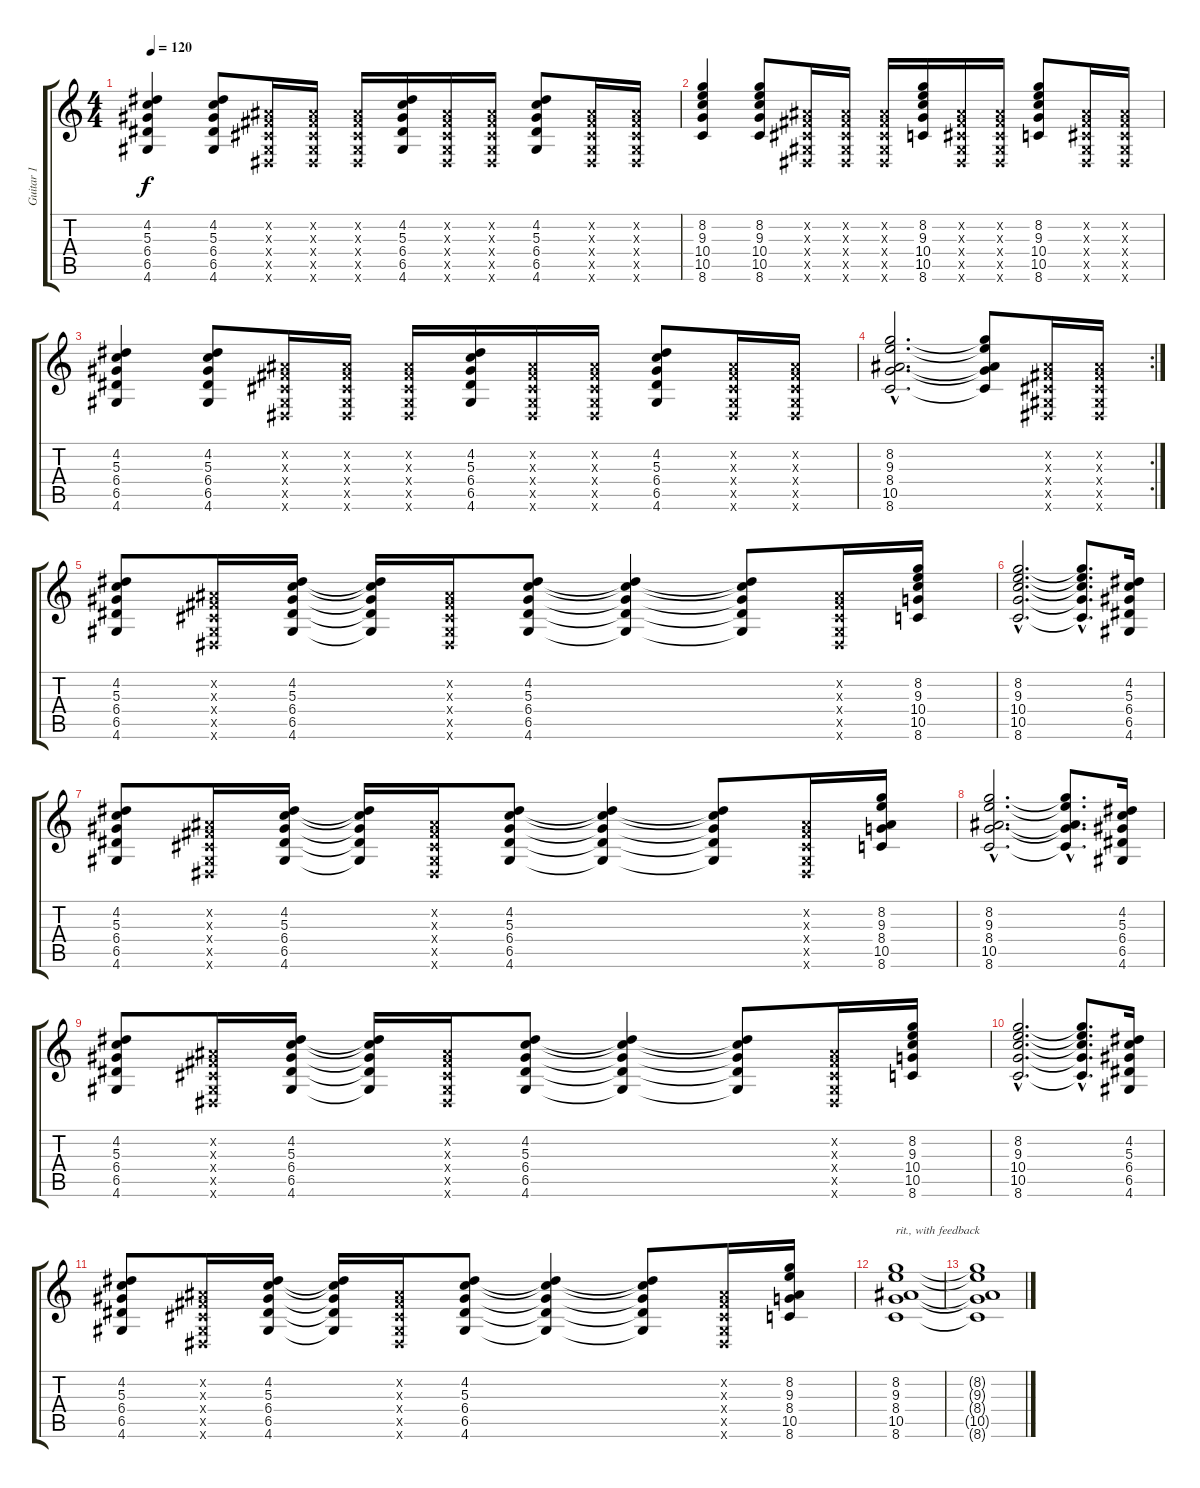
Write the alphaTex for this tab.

\track ("Guitar 1" "Guitar 1") {instrument overdrivenguitar}
\staff {score tabs}
\tuning (E4 B3 G3 D3 A2 E2) {hide}
\ts (4 4)
\tempo 120
\clef g2
\ks c
(4.2 5.3 6.4 6.5 4.6).4{dy f} (4.2 5.3 6.4 6.5 4.6).8 (-1.2{x} -1.3{x} -1.4{x} -1.5{x} -1.6{x}).16 (-1.2{x} -1.3{x} -1.4{x} -1.5{x} -1.6{x}).16 (-1.2{x} -1.3{x} -1.4{x} -1.5{x} -1.6{x}).16 (4.2 5.3 6.4 6.5 4.6).16 (-1.2{x} -1.3{x} -1.4{x} -1.5{x} -1.6{x}).16 (-1.2{x} -1.3{x} -1.4{x} -1.5{x} -1.6{x}).16 (4.2 5.3 6.4 6.5 4.6).8 (-1.2{x} -1.3{x} -1.4{x} -1.5{x} -1.6{x}).16 (-1.2{x} -1.3{x} -1.4{x} -1.5{x} -1.6{x}).16 |
(8.2 9.3 10.4 10.5 8.6).4 (8.2 9.3 10.4 10.5 8.6).8 (-1.2{x} -1.3{x} -1.4{x} -1.5{x} -1.6{x}).16 (-1.2{x} -1.3{x} -1.4{x} -1.5{x} -1.6{x}).16 (-1.2{x} -1.3{x} -1.4{x} -1.5{x} -1.6{x}).16 (8.2 9.3 10.4 10.5 8.6).16 (-1.2{x} -1.3{x} -1.4{x} -1.5{x} -1.6{x}).16 (-1.2{x} -1.3{x} -1.4{x} -1.5{x} -1.6{x}).16 (8.2 9.3 10.4 10.5 8.6).8 (-1.2{x} -1.3{x} -1.4{x} -1.5{x} -1.6{x}).16 (-1.2{x} -1.3{x} -1.4{x} -1.5{x} -1.6{x}).16 |
(4.2 5.3 6.4 6.5 4.6).4 (4.2 5.3 6.4 6.5 4.6).8 (-1.2{x} -1.3{x} -1.4{x} -1.5{x} -1.6{x}).16 (-1.2{x} -1.3{x} -1.4{x} -1.5{x} -1.6{x}).16 (-1.2{x} -1.3{x} -1.4{x} -1.5{x} -1.6{x}).16 (4.2 5.3 6.4 6.5 4.6).16 (-1.2{x} -1.3{x} -1.4{x} -1.5{x} -1.6{x}).16 (-1.2{x} -1.3{x} -1.4{x} -1.5{x} -1.6{x}).16 (4.2 5.3 6.4 6.5 4.6).8 (-1.2{x} -1.3{x} -1.4{x} -1.5{x} -1.6{x}).16 (-1.2{x} -1.3{x} -1.4{x} -1.5{x} -1.6{x}).16 |
\rc 2
(8.2{hac} 9.3{hac} 8.4{hac} 10.5{hac} 8.6{hac}).2{d} (8.2{t} 9.3{t} 8.4{t} 10.5{t} 8.6{t}).8 (-1.2{x} -1.3{x} -1.4{x} -1.5{x} -1.6{x}).16 (-1.2{x} -1.3{x} -1.4{x} -1.5{x} -1.6{x}).16 |
(4.2 5.3 6.4 6.5 4.6).8 (-1.2{x} -1.3{x} -1.4{x} -1.5{x} -1.6{x}).16 (4.2 5.3 6.4 6.5 4.6).16 (4.2{t} 5.3{t} 6.4{t} 6.5{t} 4.6{t}).16 (-1.2{x} -1.3{x} -1.4{x} -1.5{x} -1.6{x}).16 (4.2 5.3 6.4 6.5 4.6).8 (4.2{t} 5.3{t} 6.4{t} 6.5{t} 4.6{t}).4 (4.2{t} 5.3{t} 6.4{t} 6.5{t} 4.6{t}).8 (-1.2{x} -1.3{x} -1.4{x} -1.5{x} -1.6{x}).16 (8.2 9.3 10.4 10.5 8.6).16 |
(8.2{hac} 9.3{hac} 10.4{hac} 10.5{hac} 8.6{hac}).2{d} (8.2{hac t} 9.3{hac t} 10.4{hac t} 10.5{hac t} 8.6{hac t}).8{d} (4.2 5.3 6.4 6.5 4.6).16 |
(4.2 5.3 6.4 6.5 4.6).8 (-1.2{x} -1.3{x} -1.4{x} -1.5{x} -1.6{x}).16 (4.2 5.3 6.4 6.5 4.6).16 (4.2{t} 5.3{t} 6.4{t} 6.5{t} 4.6{t}).16 (-1.2{x} -1.3{x} -1.4{x} -1.5{x} -1.6{x}).16 (4.2 5.3 6.4 6.5 4.6).8 (4.2{t} 5.3{t} 6.4{t} 6.5{t} 4.6{t}).4 (4.2{t} 5.3{t} 6.4{t} 6.5{t} 4.6{t}).8 (-1.2{x} -1.3{x} -1.4{x} -1.5{x} -1.6{x}).16 (8.2 9.3 8.4 10.5 8.6).16 |
(8.2{hac} 9.3{hac} 8.4{hac} 10.5{hac} 8.6{hac}).2{d} (8.2{hac t} 9.3{hac t} 8.4{hac t} 10.5{hac t} 8.6{hac t}).8{d} (4.2 5.3 6.4 6.5 4.6).16 |
(4.2 5.3 6.4 6.5 4.6).8 (-1.2{x} -1.3{x} -1.4{x} -1.5{x} -1.6{x}).16 (4.2 5.3 6.4 6.5 4.6).16 (4.2{t} 5.3{t} 6.4{t} 6.5{t} 4.6{t}).16 (-1.2{x} -1.3{x} -1.4{x} -1.5{x} -1.6{x}).16 (4.2 5.3 6.4 6.5 4.6).8 (4.2{t} 5.3{t} 6.4{t} 6.5{t} 4.6{t}).4 (4.2{t} 5.3{t} 6.4{t} 6.5{t} 4.6{t}).8 (-1.2{x} -1.3{x} -1.4{x} -1.5{x} -1.6{x}).16 (8.2 9.3 10.4 10.5 8.6).16 |
(8.2{hac} 9.3{hac} 10.4{hac} 10.5{hac} 8.6{hac}).2{d} (8.2{hac t} 9.3{hac t} 10.4{hac t} 10.5{hac t} 8.6{hac t}).8{d} (4.2 5.3 6.4 6.5 4.6).16 |
(4.2 5.3 6.4 6.5 4.6).8 (-1.2{x} -1.3{x} -1.4{x} -1.5{x} -1.6{x}).16 (4.2 5.3 6.4 6.5 4.6).16 (4.2{t} 5.3{t} 6.4{t} 6.5{t} 4.6{t}).16 (-1.2{x} -1.3{x} -1.4{x} -1.5{x} -1.6{x}).16 (4.2 5.3 6.4 6.5 4.6).8 (4.2{t} 5.3{t} 6.4{t} 6.5{t} 4.6{t}).4 (4.2{t} 5.3{t} 6.4{t} 6.5{t} 4.6{t}).8 (-1.2{x} -1.3{x} -1.4{x} -1.5{x} -1.6{x}).16 (8.2 9.3 8.4 10.5 8.6).16 |
(8.2 9.3 8.4 10.5 8.6).1{txt "rit., with feedback"} |
(8.2{t} 9.3{t} 8.4{t} 10.5{t} 8.6{t}).1
